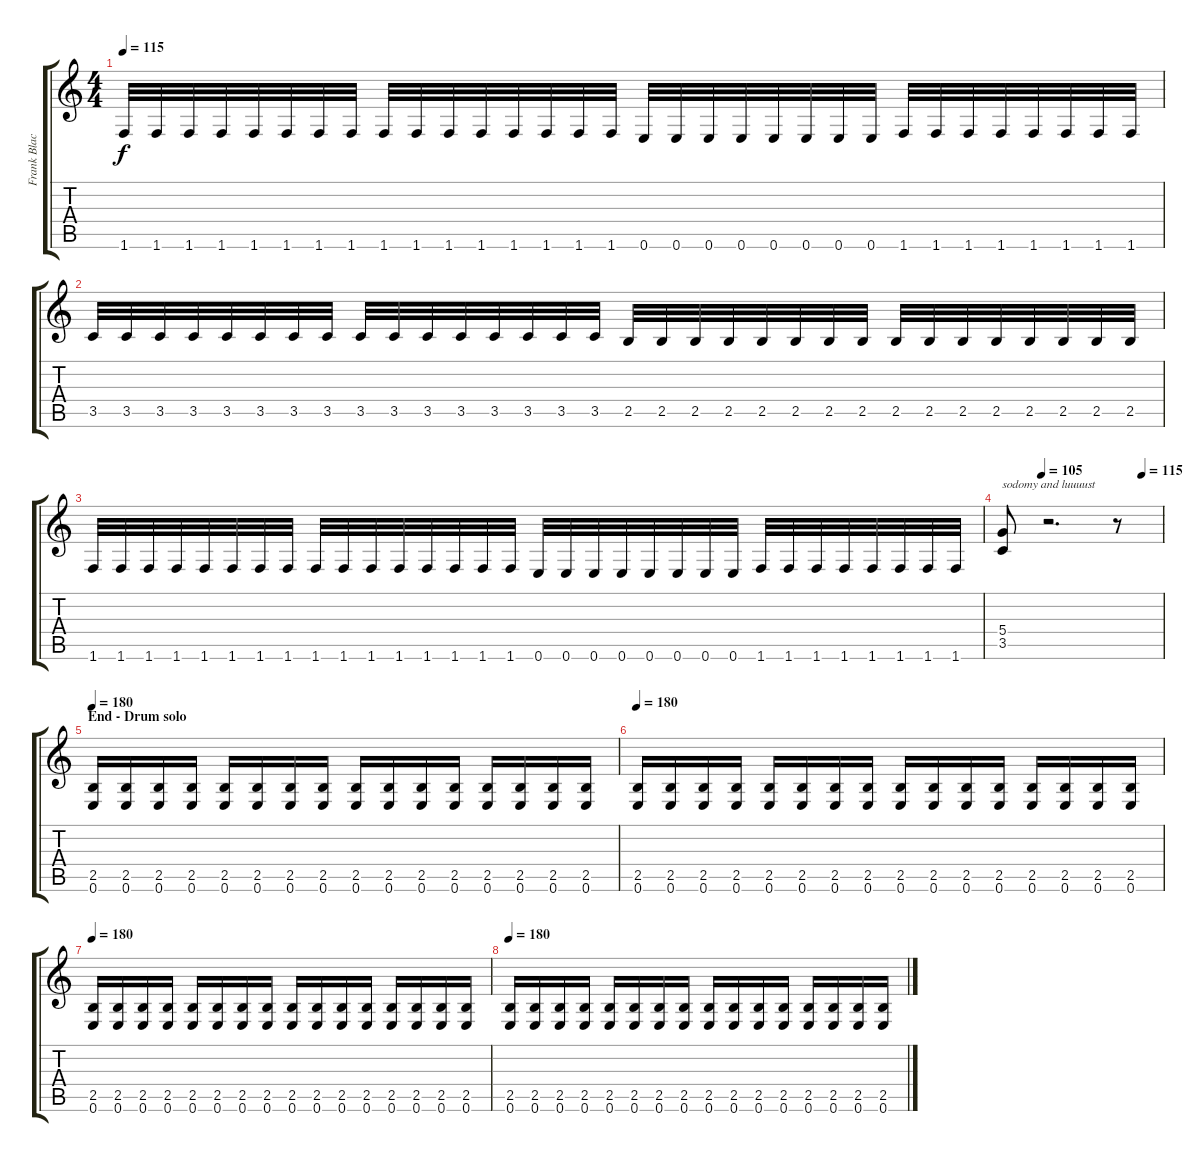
\track ("Frank Blackfire (Rhythm guitar)" "Frank Blac") {instrument distortionguitar}
\staff {score tabs}
\tuning (E4 B3 G3 D3 A2 E2) {hide}
\ts (4 4)
\tempo 115
\clef g2
\ks c
1.6.32{dy f} 1.6.32 1.6.32 1.6.32 1.6.32 1.6.32 1.6.32 1.6.32 1.6.32 1.6.32 1.6.32 1.6.32 1.6.32 1.6.32 1.6.32 1.6.32 0.6.32 0.6.32 0.6.32 0.6.32 0.6.32 0.6.32 0.6.32 0.6.32 1.6.32 1.6.32 1.6.32 1.6.32 1.6.32 1.6.32 1.6.32 1.6.32 |
3.5.32 3.5.32 3.5.32 3.5.32 3.5.32 3.5.32 3.5.32 3.5.32 3.5.32 3.5.32 3.5.32 3.5.32 3.5.32 3.5.32 3.5.32 3.5.32 2.5.32 2.5.32 2.5.32 2.5.32 2.5.32 2.5.32 2.5.32 2.5.32 2.5.32 2.5.32 2.5.32 2.5.32 2.5.32 2.5.32 2.5.32 2.5.32 |
1.6.32 1.6.32 1.6.32 1.6.32 1.6.32 1.6.32 1.6.32 1.6.32 1.6.32 1.6.32 1.6.32 1.6.32 1.6.32 1.6.32 1.6.32 1.6.32 0.6.32 0.6.32 0.6.32 0.6.32 0.6.32 0.6.32 0.6.32 0.6.32 1.6.32 1.6.32 1.6.32 1.6.32 1.6.32 1.6.32 1.6.32 1.6.32 |
\tempo (105 0.25)
\tempo (115 0.875)
(5.4 3.5).8{txt "sodomy and luuuust"} r.2{d} r.8 |
\section ("" "End - Drum solo")
\tempo 180
(2.5 0.6).16 (2.5 0.6).16 (2.5 0.6).16 (2.5 0.6).16 (2.5 0.6).16 (2.5 0.6).16 (2.5 0.6).16 (2.5 0.6).16 (2.5 0.6).16 (2.5 0.6).16 (2.5 0.6).16 (2.5 0.6).16 (2.5 0.6).16 (2.5 0.6).16 (2.5 0.6).16 (2.5 0.6).16 |
\tempo 180
(2.5 0.6).16 (2.5 0.6).16 (2.5 0.6).16 (2.5 0.6).16 (2.5 0.6).16 (2.5 0.6).16 (2.5 0.6).16 (2.5 0.6).16 (2.5 0.6).16 (2.5 0.6).16 (2.5 0.6).16 (2.5 0.6).16 (2.5 0.6).16 (2.5 0.6).16 (2.5 0.6).16 (2.5 0.6).16 |
\tempo 180
(2.5 0.6).16 (2.5 0.6).16 (2.5 0.6).16 (2.5 0.6).16 (2.5 0.6).16 (2.5 0.6).16 (2.5 0.6).16 (2.5 0.6).16 (2.5 0.6).16 (2.5 0.6).16 (2.5 0.6).16 (2.5 0.6).16 (2.5 0.6).16 (2.5 0.6).16 (2.5 0.6).16 (2.5 0.6).16 |
\tempo 180
(2.5 0.6).16 (2.5 0.6).16 (2.5 0.6).16 (2.5 0.6).16 (2.5 0.6).16 (2.5 0.6).16 (2.5 0.6).16 (2.5 0.6).16 (2.5 0.6).16 (2.5 0.6).16 (2.5 0.6).16 (2.5 0.6).16 (2.5 0.6).16 (2.5 0.6).16 (2.5 0.6).16 (2.5 0.6).16
